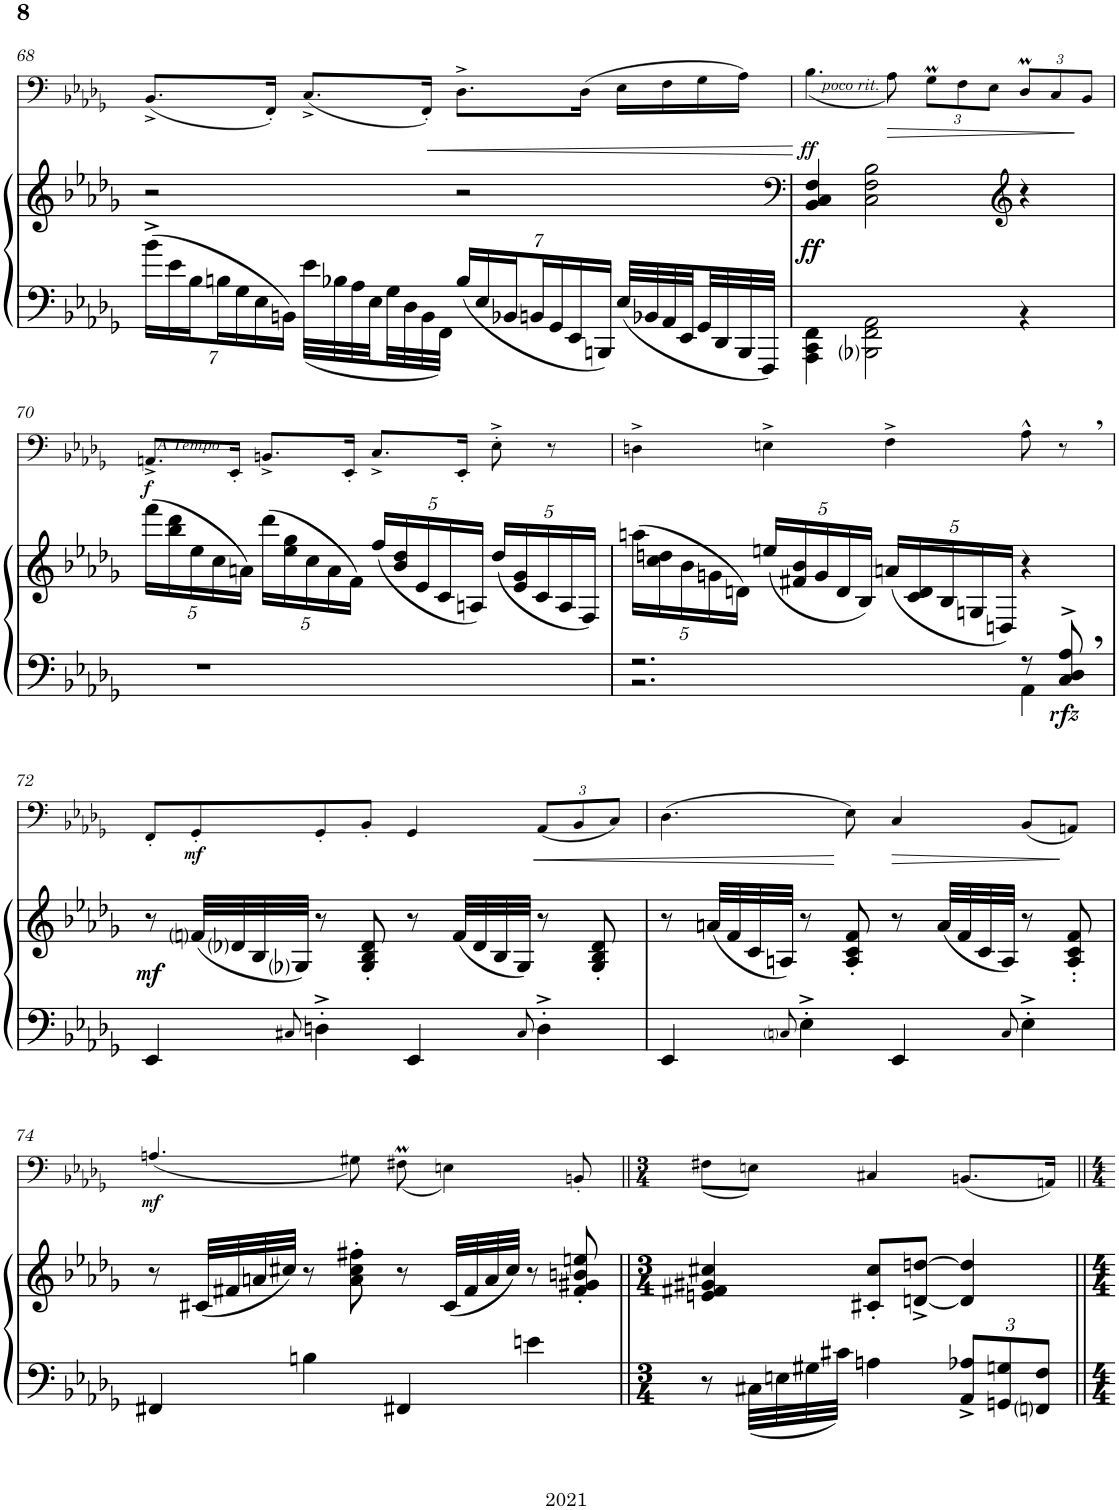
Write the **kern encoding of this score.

**kern	**kern	**dynam	**kern	**dynam
*part2	*part2	*part2	*part1	*part1
*staff3	*staff2	*staff2/3	*staff1	*staff1
*I"Piano	*	*	*I"Tuba	*
*I'Pno	*	*	*I'Tba	*
!!LO:PB:g=z
*clefF4	*clefG2	*	*clefF4	*
*k[b-e-a-d-g-]	*k[b-e-a-d-g-]	*	*k[b-e-a-d-g-]	*
*D-:	*D-:	*	*D-:	*
*M4/4	*M4/4	*	*M4/4	*
*Xbrackettup	*	*	*	*
=68	=68	=68	=68	=68
28b-^\LL	2r	.	(<8.BB-^/L	.
28e-\	.	.	.	.
28B-\J	.	.	.	.
28Bn\L	.	.	.	.
28G-\	.	.	.	.
28E-\	.	.	.	.
.	.	.	16FF'/Jk)	.
28BBn\JJ	.	.	.	.
32e-\LLL	.	.	(<8.C^/L	.
32B-X\	.	.	.	.
32A-\	.	.	.	.
32E-\JJ	.	.	.	.
32G-\LL	.	.	.	.
32D-\	.	.	.	.
!	!	!	!	!LO:HP:b
32BB\	.	.	16FF'/Jk)	<
32FF\JJJ	.	.	.	.
28B-/LL	2r	.	8.D-^\L	.
28E-/	.	.	.	.
28BB-X/J	.	.	.	.
28BBn/L	.	.	.	.
28GG-/	.	.	.	.
28EE-/	.	.	.	.
.	.	.	(>16D-\Jk	.
28BBBn/JJ	.	.	.	.
32E-/LLL	.	.	16E-\LL	.
32BB-X/	.	.	.	.
32AA-/	.	.	16F\	.
32EE-/JJ	.	.	.	.
32GG-/LL	.	.	16G-\	.
32DD-/	.	.	.	.
32BBB/	.	.	16A-\JJ)	.
32FFF/JJJ	.	.	.	.
.	.	.	.	[
=69	=69	=69	=69	=69
*	*clefF4	*	*	*
*^	*	*	*	*
!	!	!	!	!LO:TX:b:i:t=poco rit.	!
!	!	!	!LO:DY:b	!	!LO:DY:b
1ryy	4AAA-\ 4CC\ 4FF\	4BB-/ 4C/ 4F/	ff	(<4.B-\	ff
.	2BBB-i\ 2FF\ 2AA-\	2C\ 2F\ 2B-\	.	.	.
!	!	!	!	!	!LO:HP:b
.	.	.	.	8A-\)	>
*	*	*	*	*Xbrackettup	*
.	.	.	.	12G-M\L	.
.	.	.	.	12F\	.
.	.	.	.	12E-\J	.
*	*	*clefG2	*	*	*
.	4r	4r	.	12D-M/L	.
.	.	.	.	12C/	.
.	.	.	.	12BB-/J	]
*v	*v	*	*	*	*
!!LO:LB:g=z
=70	=70	=70	=70	=70
*	*Xbrackettup	*	*	*
!	!	!	!LO:TX:b:i:t=A Tempo	!
!	!	!	!	!LO:DY:b
1r	(20fff\LL	.	8.AAn^/L	f
.	20bb-\ 20ddd-\	.	.	.
.	20ee-\	.	.	.
.	20cc\	.	.	.
.	.	.	16EE-'/Jk	.
.	20an\JJ)	.	.	.
.	(20ddd-\LL	.	8.BBn^/L	.
.	20ee-\ 20gg-\	.	.	.
.	20cc\	.	.	.
.	20a\	.	.	.
.	.	.	16EE-'/Jk	.
.	20f\JJ)	.	.	.
.	(20ff/LL	.	8.C^/L	.
.	20b-/ 20dd-/	.	.	.
.	20e-/	.	.	.
.	20c/	.	.	.
.	.	.	16EE-'/Jk	.
.	20An/JJ)	.	.	.
.	(20dd-/LL	.	8E-'^\	.
.	20e-/ 20g-/	.	.	.
.	20c/	.	.	.
.	.	.	8r	.
.	20A/	.	.	.
.	20F/JJ)	.	.	.
=71	=71	=71	=71	=71
*^	*	*	*	*
2.r	2.r	(20aan\LL	.	4Dn^\	.
.	.	20cc\ 20ddn\	.	.	.
.	.	20b-\	.	.	.
.	.	20gn\	.	.	.
.	.	20dn\JJ)	.	.	.
.	.	(20een/LL	.	4En^\	.
.	.	20f#X/ 20b-/	.	.	.
.	.	20g/	.	.	.
.	.	20d/	.	.	.
.	.	20B-/JJ)	.	.	.
.	.	(20an/LL	.	4F^\	.
.	.	20c/ 20d/	.	.	.
.	.	20B-/	.	.	.
.	.	20Gn/	.	.	.
.	.	20Dn/JJ)	.	.	.
8r	4AA-\	4r	.	8A-^^\	.
!	!	!	!LO:DY:b=2	!	!
8C/^, 8D-/^, 8A-/^,	.	.	rfz	8r	.
*v	*v	*	*	*	*
!!LO:LB:g=z
=72	=72	=72	=72	=72
!	!	!LO:DY:b	!	!
4EE-/	8r	mf	8FF'/L	.
!	!	!	!	!LO:DY:b
.	(<32fni/LLL	.	8GG-'/	mf
.	32d-i/	.	.	.
.	32B-/	.	.	.
.	32G-i/JJJ)	.	.	.
8qC#X/	.	.	.	.
4Dn'^\	8r	.	8GG-'/	.
.	8G-/' 8B-/' 8d-/'	.	8BB-'/J	.
4EE-/	8r	.	4GG-/	.
.	(<32f/LLL	.	.	.
.	32d-/	.	.	.
.	32B-/	.	.	.
.	32G-/JJJ)	.	.	.
8qC#/	.	.	.	.
!	!	!	!	!LO:HP:b
4D'^\	8r	.	(<12AA-/L	<
.	.	.	12BB-/	.
.	8G-/' 8B-/' 8d-/'	.	.	.
.	.	.	12C/J)	.
=73	=73	=73	=73	=73
4EE-/	8r	.	(>4.D-\	.
.	(<32an/LLL	.	.	.
.	32f/	.	.	.
.	32c/	.	.	.
.	32An/JJJ)	.	.	.
8qCni/	.	.	.	.
4E-'^\	8r	.	.	.
.	8A/' 8c/' 8f/'	.	8E-\)	[
!	!	!	!	!LO:HP:b
4EE-/	8r	.	4C/	>
.	(<32a/LLL	.	.	.
.	32f/	.	.	.
.	32c/	.	.	.
.	32A/JJJ)	.	.	.
8qC/	.	.	.	.
4E-'^\	8r	.	(<8BB-/L	.
.	8A/' 8c/' 8f/'	.	8AAn/J)	]
!!LO:LB:g=z
=74	=74	=74	=74	=74
!	!	!	!	!LO:DY:b
4FF#X/	8r	.	(<4.An/	mf
.	(<32c#X/LLL	.	.	.
.	32f#X/	.	.	.
.	32an/	.	.	.
.	32cc#X/JJJ)	.	.	.
4Bn\	8r	.	.	.
.	8a\' 8cc#\' 8ff#X\'	.	8G#X\)	.
4FF#X/	8r	.	(<8F#Xt\	.
.	(<32c#/LLL	.	4En\)	.
.	32f#/	.	.	.
.	32a/	.	.	.
.	32cc#/JJJ)	.	.	.
4en\	8r	.	.	.
.	8f#/' 8g#X/' 8bn/' 8een/'	.	8BBn'/	.
=75||	=75||	=75||	=75||	=75||
*M3/4	*M3/4	*	*M3/4	*
8r	4en/ 4f#X/ 4g#X/ 4cc#X/	.	(<8F#X\L	.
32C#X\LLL	.	.	8En\J)	.
32En\	.	.	.	.
32G#X\	.	.	.	.
32c#X\JJJ	.	.	.	.
4An\	8c#X/' 8cc#/'L	.	4C#X/	.
.	[8dn/^ [8ddn/^J	.	.	.
12AA-/^ 12A-X/^L	4d/] 4dd/]	.	(<8.BBn/L	.
12GGn/ 12Gn/	.	.	.	.
12FFni/ 12F/J	.	.	.	.
.	.	.	16AAn/Jk)	.
=||	=||	=||	=||	=||
*-	*-	*-	*-	*-
